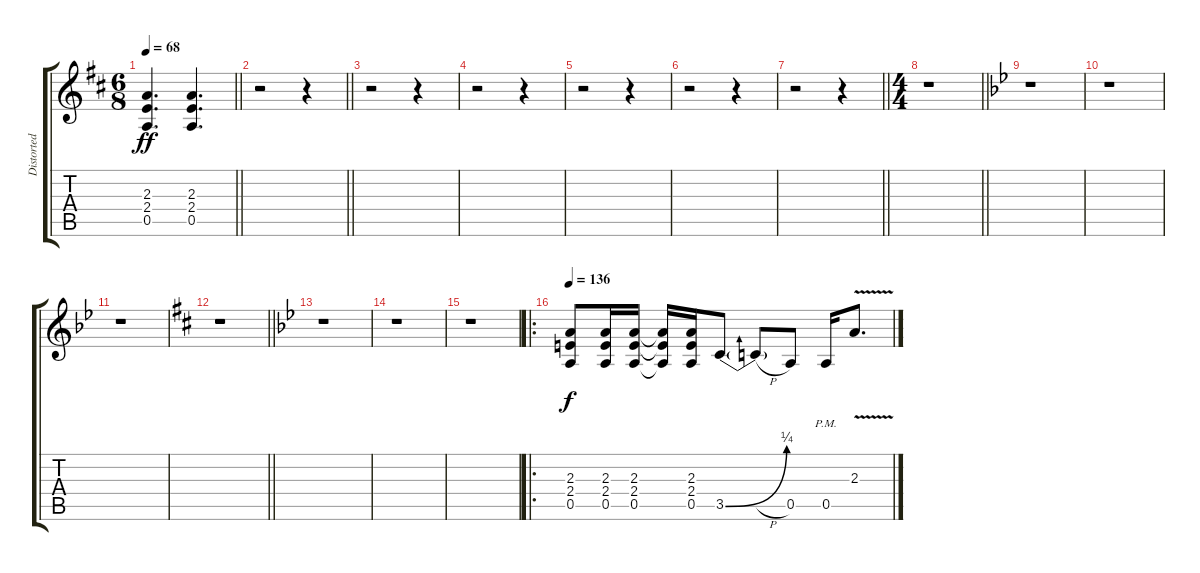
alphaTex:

\track ("Distorted [Centre]" "Distorted ") {instrument overdrivenguitar}
\staff {score tabs}
\tuning (E4 B3 G3 D3 A2 E2) {hide}
\ts (6 8)
\tempo 68
\clef g2
\barLineRight lightlight
\ks d
(2.3 2.4 0.5).4{d dy ff} (2.3 2.4 0.5).4{d} |
\section ("" " ")
\barLineRight lightlight
r.2 r.4 |
r.2 r.4 |
r.2 r.4 |
r.2 r.4 |
r.2 r.4 |
\barLineRight lightlight
r.2 r.4 |
\ts (4 4)
\section ("" " ")
\barLineRight lightlight
r.1 |
\ks bb
r.1 |
r.1 |
r.1 |
\barLineRight lightlight
\ks d
r.1 |
\ks bb
r.1 |
r.1 |
r.1 |
\ro
\tempo 136
(2.3 2.4 0.5).8{dy f} (2.3 2.4 0.5).16 (2.3 2.4 0.5).16 (2.3{t} 2.4{t} 0.5{t}).16 (2.3 2.4 0.5).16 3.5{be (bend 0 0 60 1)}.8 3.5{h t}.8 0.5.8 0.5{pm}.16 2.3{v}.8{d}
